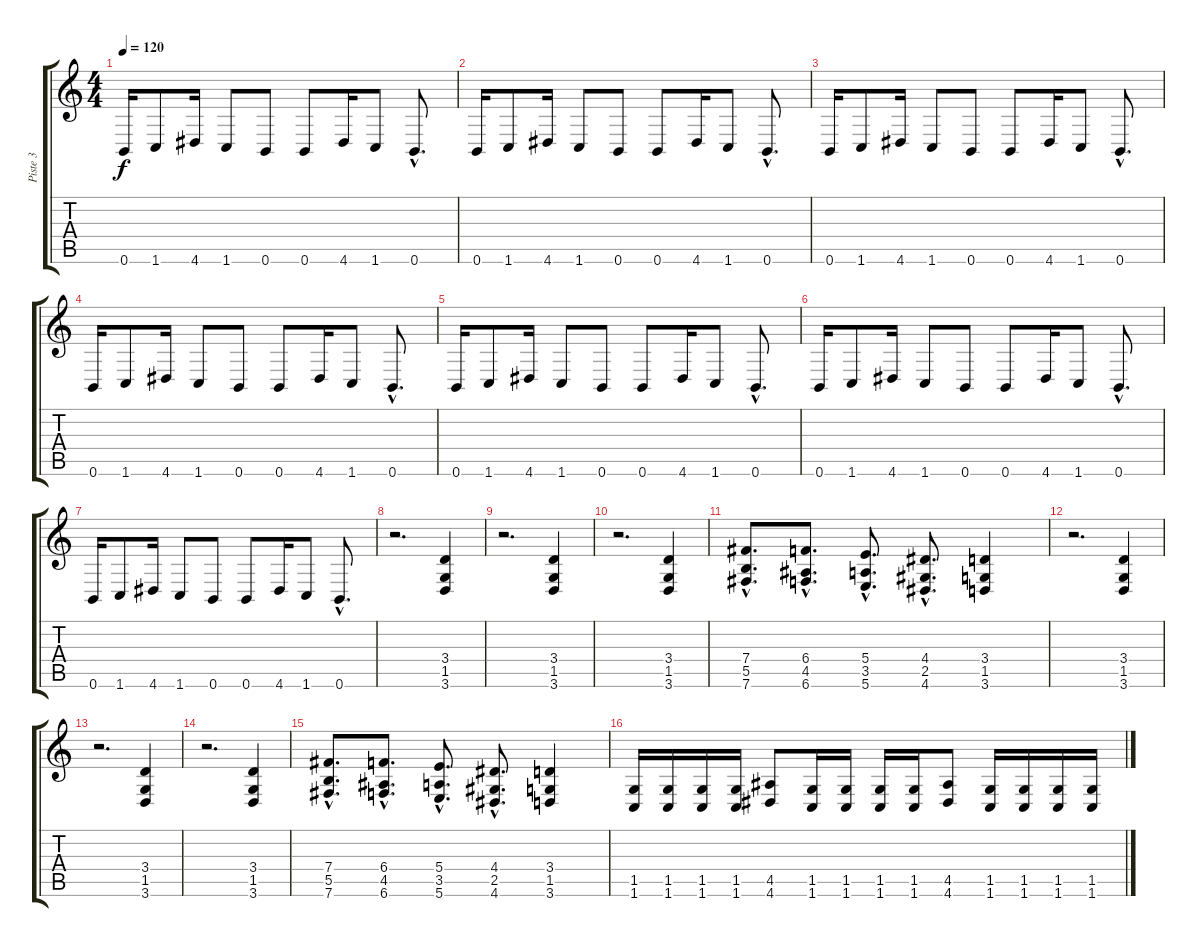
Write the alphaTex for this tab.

\track ("Piste 3" "Piste 3") {instrument distortionguitar}
\staff {score tabs}
\tuning (Db4 Ab3 E3 B2 Gb2 B1) {hide}
\ts (4 4)
\tempo 120
\clef g2
\ks c
0.6.16{dy f} 1.6.8 4.6.16 1.6.8 0.6.8 0.6.8 4.6.16 1.6.8 0.6{hac}.8{d} |
0.6.16 1.6.8 4.6.16 1.6.8 0.6.8 0.6.8 4.6.16 1.6.8 0.6{hac}.8{d} |
0.6.16 1.6.8 4.6.16 1.6.8 0.6.8 0.6.8 4.6.16 1.6.8 0.6{hac}.8{d} |
0.6.16 1.6.8 4.6.16 1.6.8 0.6.8 0.6.8 4.6.16 1.6.8 0.6{hac}.8{d} |
0.6.16 1.6.8 4.6.16 1.6.8 0.6.8 0.6.8 4.6.16 1.6.8 0.6{hac}.8{d} |
0.6.16 1.6.8 4.6.16 1.6.8 0.6.8 0.6.8 4.6.16 1.6.8 0.6{hac}.8{d} |
0.6.16 1.6.8 4.6.16 1.6.8 0.6.8 0.6.8 4.6.16 1.6.8 0.6{hac}.8{d} |
r.2{d} (3.4 1.5 3.6).4 |
r.2{d} (3.4 1.5 3.6).4 |
r.2{d} (3.4 1.5 3.6).4 |
(7.4{hac} 5.5{hac} 7.6{hac}).8{d} (6.4{hac} 4.5{hac} 6.6{hac}).8{d} (5.4{hac} 3.5{hac} 5.6{hac}).8{d} (4.4{hac} 2.5{hac} 4.6{hac}).8{d} (3.4 1.5 3.6).4 |
r.2{d} (3.4 1.5 3.6).4 |
r.2{d} (3.4 1.5 3.6).4 |
r.2{d} (3.4 1.5 3.6).4 |
(7.4{hac} 5.5{hac} 7.6{hac}).8{d} (6.4{hac} 4.5{hac} 6.6{hac}).8{d} (5.4{hac} 3.5{hac} 5.6{hac}).8{d} (4.4{hac} 2.5{hac} 4.6{hac}).8{d} (3.4 1.5 3.6).4 |
(1.5 1.6).16 (1.5 1.6).16 (1.5 1.6).16 (1.5 1.6).16 (4.5 4.6).8 (1.5 1.6).16 (1.5 1.6).16 (1.5 1.6).16 (1.5 1.6).16 (4.5 4.6).8 (1.5 1.6).16 (1.5 1.6).16 (1.5 1.6).16 (1.5 1.6).16
